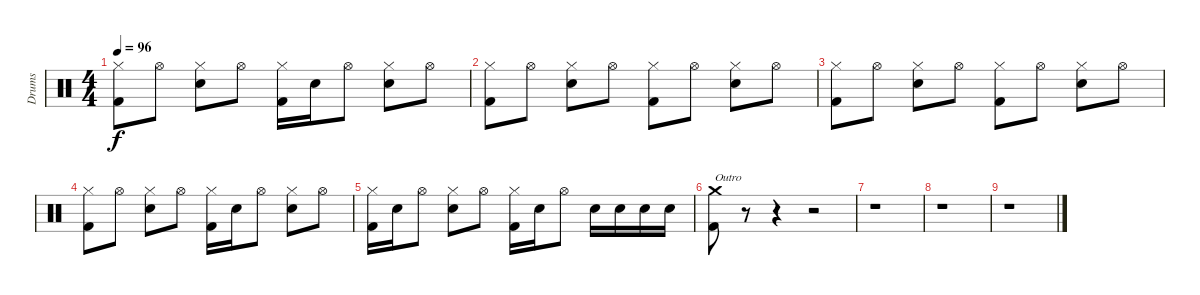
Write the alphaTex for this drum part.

\track ("Drums" "Drums") {instrument percussion}
\staff {score}
\articulation defaults
\ts (4 4)
\tempo 96
\clef neutral
\ks c
("Hi-Hat (closed)" "Kick (hit) 2").8{dy f} "Hi-Hat (open)".8 ("Hi-Hat (closed)" "Snare (hit) 2").8 "Hi-Hat (open)".8 ("Hi-Hat (closed)" "Kick (hit) 2").16 "Snare (hit) 2".16 "Hi-Hat (open)".8 ("Hi-Hat (closed)" "Snare (hit) 2").8 "Hi-Hat (open)".8 |
("Hi-Hat (closed)" "Kick (hit) 2").8 "Hi-Hat (open)".8 ("Hi-Hat (closed)" "Snare (hit) 2").8 "Hi-Hat (open)".8 ("Hi-Hat (closed)" "Kick (hit) 2").8 "Hi-Hat (open)".8 ("Hi-Hat (closed)" "Snare (hit) 2").8 "Hi-Hat (open)".8 |
("Hi-Hat (closed)" "Kick (hit) 2").8 "Hi-Hat (open)".8 ("Hi-Hat (closed)" "Snare (hit) 2").8 "Hi-Hat (open)".8 ("Hi-Hat (closed)" "Kick (hit) 2").8 "Hi-Hat (open)".8 ("Hi-Hat (closed)" "Snare (hit) 2").8 "Hi-Hat (open)".8 |
("Hi-Hat (closed)" "Kick (hit) 2").8 "Hi-Hat (open)".8 ("Hi-Hat (closed)" "Snare (hit) 2").8 "Hi-Hat (open)".8 ("Hi-Hat (closed)" "Kick (hit) 2").16 "Snare (hit) 2".16 "Hi-Hat (open)".8 ("Hi-Hat (closed)" "Snare (hit) 2").8 "Hi-Hat (open)".8 |
("Hi-Hat (closed)" "Kick (hit) 2").16 "Snare (hit) 2".16 "Hi-Hat (open)".8 ("Hi-Hat (closed)" "Snare (hit) 2").8 "Hi-Hat (open)".8 ("Hi-Hat (closed)" "Kick (hit) 2").16 "Snare (hit) 2".16 "Hi-Hat (open)".8 "Snare (hit) 2".16 "Snare (hit) 2".16 "Snare (hit) 2".16 "Snare (hit) 2".16 |
("Crash medium (hit)" "Kick (hit) 2").8{txt "Outro"} r.8 r.4 r.2 |
r.1 |
r.1 |
r.1
